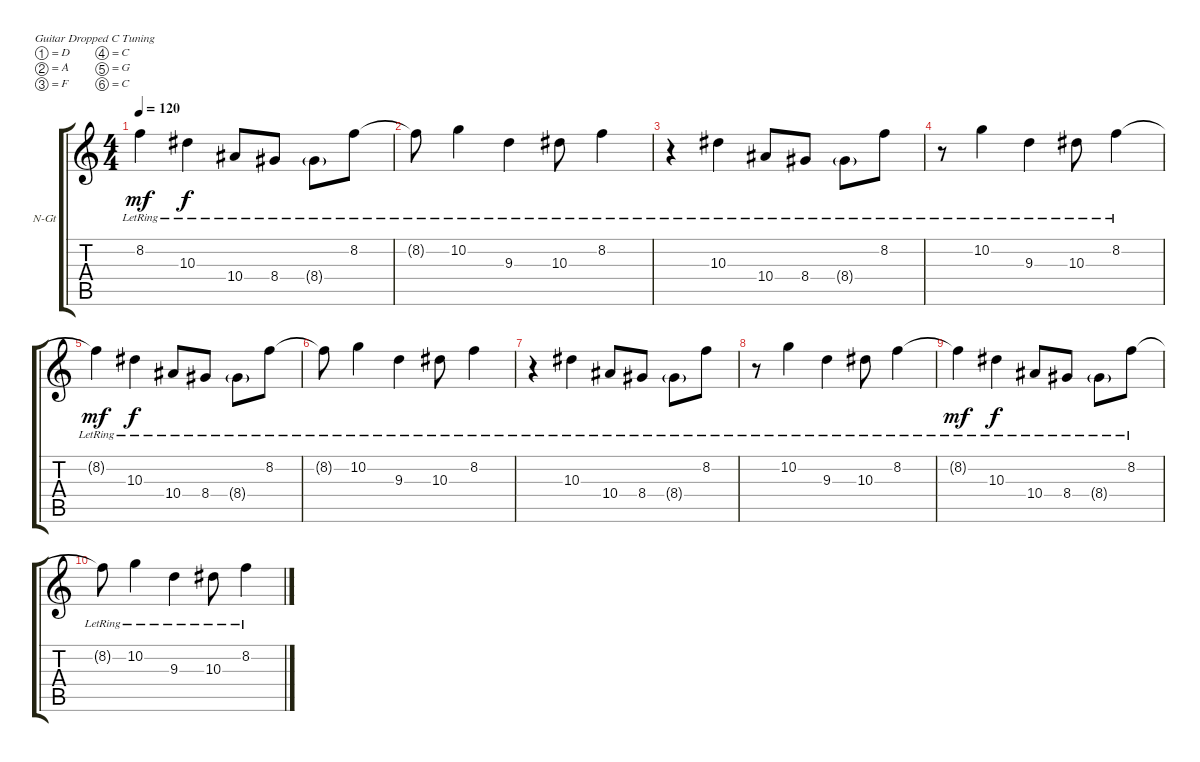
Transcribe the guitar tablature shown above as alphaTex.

\defaultSystemsLayout 4
\bracketExtendMode groupsimilarinstruments
\firstSystemTrackNameOrientation horizontal
\otherSystemsTrackNameOrientation horizontal
\track ("Nylon Guitar" "N-Gt") {instrument acousticguitarnylon}
\staff {score tabs}
\tuning (D4 A3 F3 C3 G2 C2)
\ts (4 4)
\tempo 120
\clef g2
\ks c
8.2{lr t}.4{dy mf} 10.3{lr}.4{dy f} 10.4{lr}.8 8.4{lr}.8 8.4{g lr}.8 8.2{lr}.8 |
8.2{lr t}.8 10.2{lr}.4 9.3{lr}.4 10.3{lr}.8 8.2{lr}.4 |
r.4 10.3{lr}.4 10.4{lr}.8 8.4{lr}.8 8.4{g lr}.8 8.2{lr}.8 |
r.8 10.2{lr}.4 9.3{lr}.4 10.3{lr}.8 8.2{lr}.4 |
8.2{lr t}.4{dy mf} 10.3{lr}.4{dy f} 10.4{lr}.8 8.4{lr}.8 8.4{g lr}.8 8.2{lr}.8 |
8.2{lr t}.8 10.2{lr}.4 9.3{lr}.4 10.3{lr}.8 8.2{lr}.4 |
r.4 10.3{lr}.4 10.4{lr}.8 8.4{lr}.8 8.4{g lr}.8 8.2{lr}.8 |
r.8 10.2{lr}.4 9.3{lr}.4 10.3{lr}.8 8.2{lr}.4 |
8.2{lr t}.4{dy mf} 10.3{lr}.4{dy f} 10.4{lr}.8 8.4{lr}.8 8.4{g lr}.8 8.2{lr}.8 |
8.2{lr t}.8 10.2{lr}.4 9.3{lr}.4 10.3{lr}.8 8.2{lr}.4
